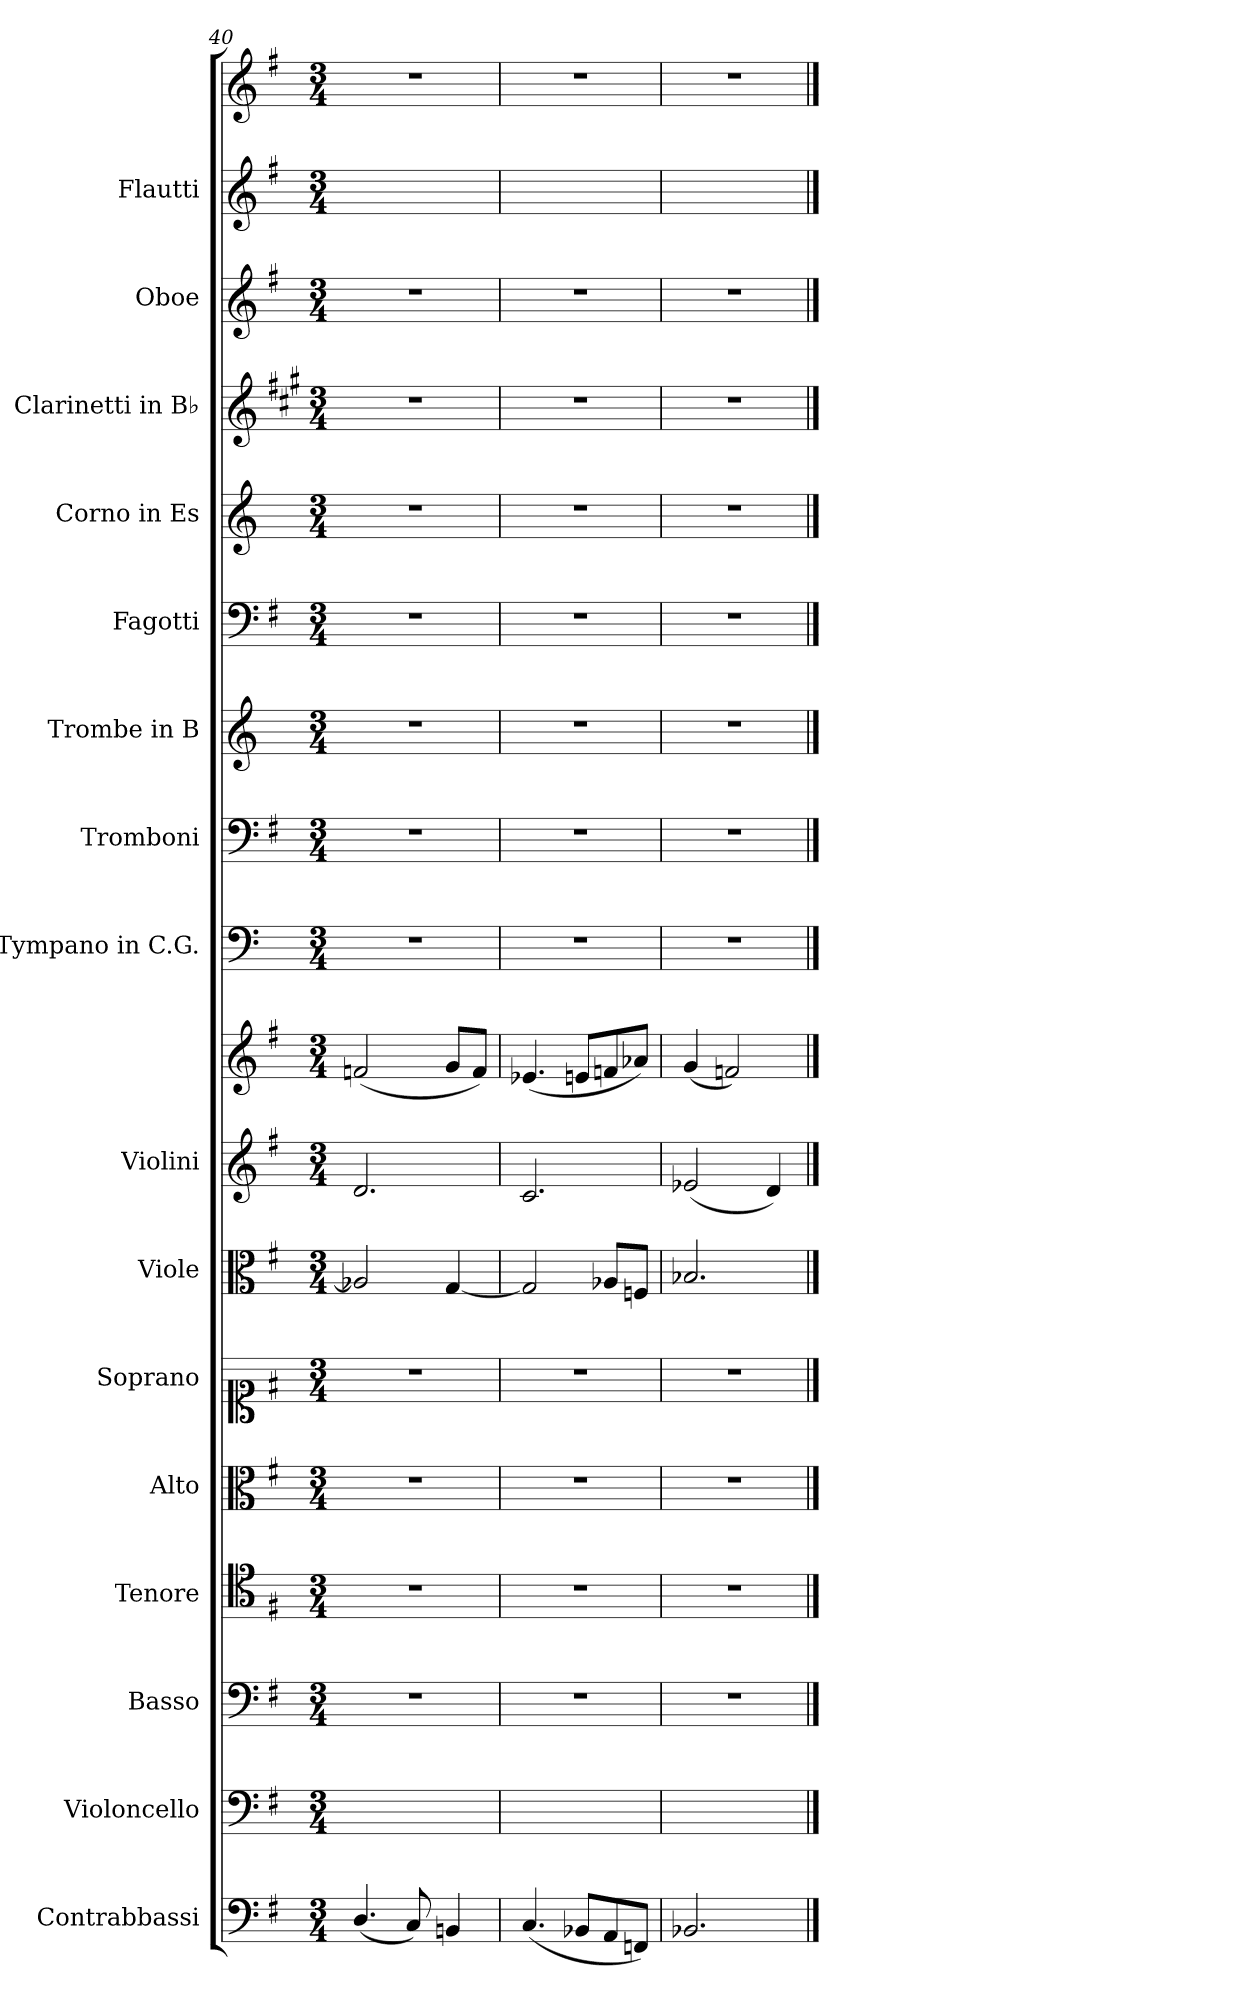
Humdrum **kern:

**kern	**kern	**kern	**kern	**kern	**kern	**kern	**kern	**kern	**kern	**kern	**kern	**kern	**kern	**kern	**kern	**kern	**kern
*part16	*part15	*part14	*part13	*part12	*part11	*part10	*part9	*part9	*part8	*part7	*part6	*part5	*part4	*part3	*part2	*part1	*part1
*staff18	*staff17	*staff16	*staff15	*staff14	*staff13	*staff12	*staff11	*staff10	*staff9	*staff8	*staff7	*staff6	*staff5	*staff4	*staff3	*staff2	*staff1
*I"Contrabbassi	*I"Violoncello	*I"Basso	*I"Tenore	*I"Alto	*I"Soprano	*I"Viole	*I"Violini	*	*I"Tympano in C.G.	*I"Tromboni	*I"Trombe in B	*I"Fagotti	*I"Corno in Es	*I"Clarinetti in B♭	*I"Oboe	*I"Flautti	*
*I'C-b.	*I'V-c.	*I'B.	*I'T.	*I'A.	*I'S.	*I'V-le	*I'V-ni	*	*	*I'Tr-ni	*I'Tr-be	*I'Fag.	*I'C.	*I'Cl.	*I'Ob.	*I'Fl.	*
*clefF4	*clefF4	*clefF4	*clefC4	*clefC3	*clefC1	*clefC3	*clefG2	*clefG2	*clefF4	*clefF4	*clefG2	*clefF4	*clefG2	*clefG2	*clefG2	*clefG2	*clefG2
*	*	*	*	*	*	*	*	*	*	*	*ITrd1c2	*	*ITrd5c9	*ITrd1c2	*	*	*
*k[f#]	*k[f#]	*k[f#]	*k[f#]	*k[f#]	*k[f#]	*k[f#]	*k[f#]	*k[f#]	*k[]	*k[f#]	*k[b-e-]	*k[f#]	*k[b-e-a-]	*k[f#]	*k[f#]	*k[f#]	*k[f#]
*M3/4	*M3/4	*M3/4	*M3/4	*M3/4	*M3/4	*M3/4	*M3/4	*M3/4	*M3/4	*M3/4	*M3/4	*M3/4	*M3/4	*M3/4	*M3/4	*M3/4	*M3/4
=40	=40	=40	=40	=40	=40	=40	=40	=40	=40	=40	=40	=40	=40	=40	=40	=40	=40
(4.D/	2.ryy	2.r	2.r	2.r	2.r	2A-X/]	2.d/	(2fn/	2.r	2.r	2.r	2.r	2.r	2.r	2.r	2.ryy	2.r
8C/)	.	.	.	.	.	.	.	.	.	.	.	.	.	.	.	.	.
4BBn/	.	.	.	.	.	[4G/	.	8g/L	.	.	.	.	.	.	.	.	.
.	.	.	.	.	.	.	.	8f/J)	.	.	.	.	.	.	.	.	.
=41	=41	=41	=41	=41	=41	=41	=41	=41	=41	=41	=41	=41	=41	=41	=41	=41	=41
(>4.C/	2.ryy	2.r	2.r	2.r	2.r	2G/]	2.c/	(4.e-X/	2.r	2.r	2.r	2.r	2.r	2.r	2.r	2.ryy	2.r
8BB-X/L	.	.	.	.	.	.	.	8en/L	.	.	.	.	.	.	.	.	.
8AA/	.	.	.	.	.	8A-X/L	.	8fn/	.	.	.	.	.	.	.	.	.
8FFn/J)	.	.	.	.	.	8Fn/J	.	8a-X/J)	.	.	.	.	.	.	.	.	.
=42	=42	=42	=42	=42	=42	=42	=42	=42	=42	=42	=42	=42	=42	=42	=42	=42	=42
2.BB-X/	2.ryy	2.r	2.r	2.r	2.r	2.B-X/	(2e-X/	(4g/	2.r	2.r	2.r	2.r	2.r	2.r	2.r	2.ryy	2.r
.	.	.	.	.	.	.	.	2fn/)	.	.	.	.	.	.	.	.	.
.	.	.	.	.	.	.	4d/)	.	.	.	.	.	.	.	.	.	.
==	==	==	==	==	==	==	==	==	==	==	==	==	==	==	==	==	==
*-	*-	*-	*-	*-	*-	*-	*-	*-	*-	*-	*-	*-	*-	*-	*-	*-	*-
